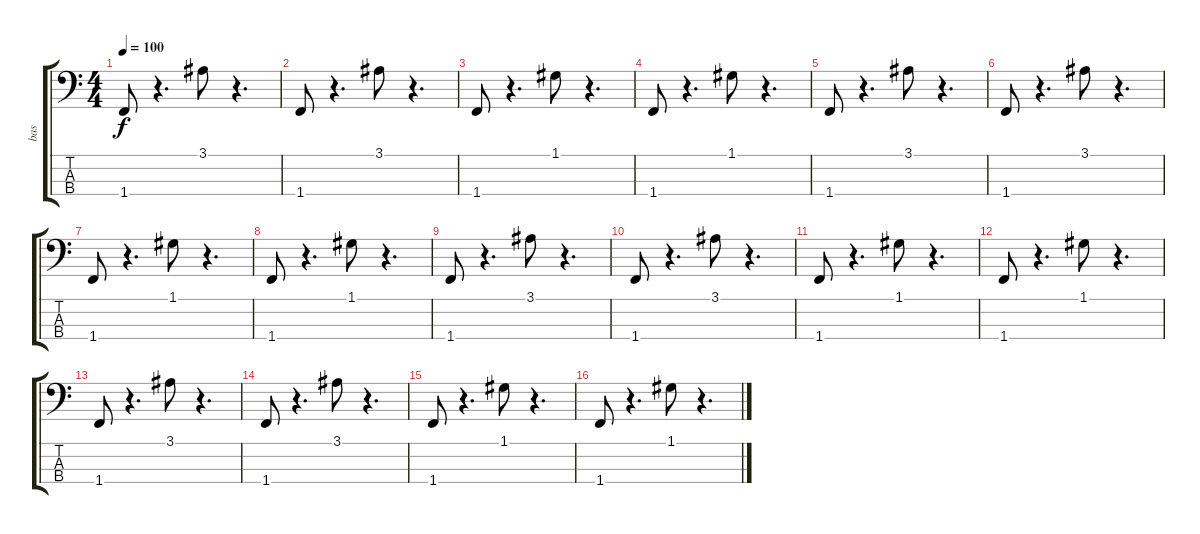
\track ("bas" "bas") {instrument fretlessbass}
\staff {score tabs}
\tuning (G2 D2 A1 E1) {hide}
\ts (4 4)
\tempo 100
\clef f4
\ks c
1.4.8{dy f} r.4{d} 3.1.8 r.4{d} |
1.4.8 r.4{d} 3.1.8 r.4{d} |
1.4.8 r.4{d} 1.1.8 r.4{d} |
1.4.8 r.4{d} 1.1.8 r.4{d} |
1.4.8 r.4{d} 3.1.8 r.4{d} |
1.4.8 r.4{d} 3.1.8 r.4{d} |
1.4.8 r.4{d} 1.1.8 r.4{d} |
1.4.8 r.4{d} 1.1.8 r.4{d} |
1.4.8 r.4{d} 3.1.8 r.4{d} |
1.4.8 r.4{d} 3.1.8 r.4{d} |
1.4.8 r.4{d} 1.1.8 r.4{d} |
1.4.8 r.4{d} 1.1.8 r.4{d} |
1.4.8 r.4{d} 3.1.8 r.4{d} |
1.4.8{volume 0} r.4{d} 3.1.8 r.4{d} |
1.4.8 r.4{d} 1.1.8 r.4{d} |
1.4.8 r.4{d} 1.1.8 r.4{d volume 16 instrument acousticbass}
